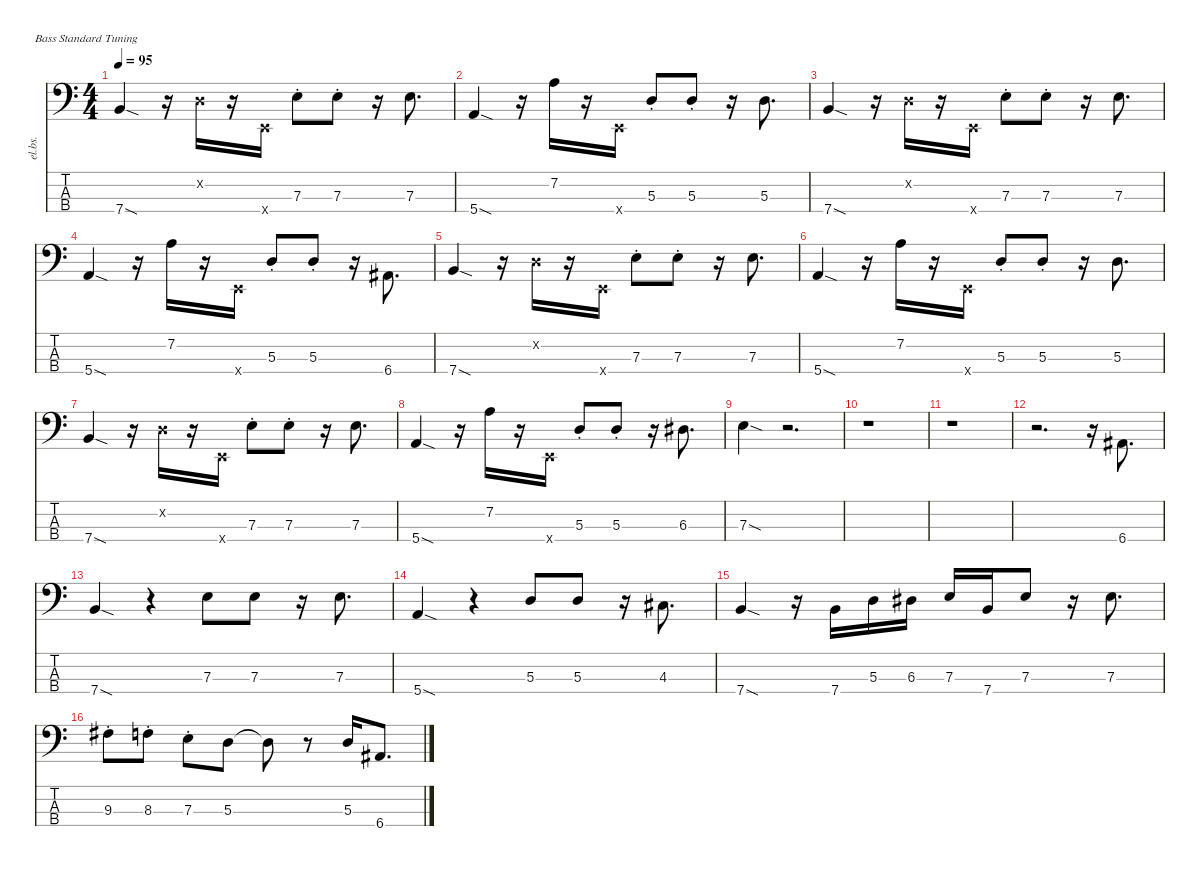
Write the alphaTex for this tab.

\defaultSystemsLayout 4
\hideDynamics
\bracketExtendMode nobrackets
\track ("Electric Bass" "el.bs.") {instrument electricbassfinger}
\staff {score tabs}
\tuning (G2 D2 A1 E1)
\ts (4 4)
\tempo 95
\clef f4
\ks c
7.4{sod}.4{dy mf beam Up} r.16{beam Down} 0.2{x}.16{beam Up} r.16{beam Up} 0.4{x}.16{beam Up} 7.3{st}.8{beam Down} 7.3{st}.8{beam Down} r.16{beam Down} 7.3.8{d beam Down} |
5.4{sod}.4{beam Up} r.16{beam Down} 7.2.16{beam Up} r.16{beam Up} 0.4{x}.16{beam Up} 5.3{st}.8{beam Up} 5.3{st}.8{beam Up} r.16{beam Down} 5.3.8{d beam Down} |
7.4{sod}.4{beam Up} r.16{beam Down} 0.2{x}.16{beam Up} r.16{beam Up} 0.4{x}.16{beam Up} 7.3{st}.8{beam Down} 7.3{st}.8{beam Down} r.16{beam Down} 7.3.8{d beam Down} |
5.4{sod}.4{beam Up} r.16{beam Down} 7.2.16{beam Up} r.16{beam Up} 0.4{x}.16{beam Up} 5.3{st}.8{beam Up} 5.3{st}.8{beam Up} r.16{beam Down} 6.4{acc #}.8{d beam Up} |
7.4{sod}.4{beam Up} r.16{beam Down} 0.2{x}.16{beam Up} r.16{beam Up} 0.4{x}.16{beam Up} 7.3{st}.8{beam Down} 7.3{st}.8{beam Down} r.16{beam Down} 7.3.8{d beam Down} |
5.4{sod}.4{beam Up} r.16{beam Down} 7.2.16{beam Up} r.16{beam Up} 0.4{x}.16{beam Up} 5.3{st}.8{beam Up} 5.3{st}.8{beam Up} r.16{beam Down} 5.3.8{d beam Down} |
7.4{sod}.4{beam Up} r.16{beam Down} 0.2{x}.16{beam Up} r.16{beam Up} 0.4{x}.16{beam Up} 7.3{st}.8{beam Down} 7.3{st}.8{beam Down} r.16{beam Down} 7.3.8{d beam Down} |
5.4{sod}.4{beam Up} r.16{beam Down} 7.2.16{beam Up} r.16{beam Up} 0.4{x}.16{beam Up} 5.3{st}.8{beam Up} 5.3{st}.8{beam Up} r.16{beam Down} 6.3{acc #}.8{d beam Down} |
7.3{sod}.4{beam Down} r.2{d beam Down} |
r.1{beam Down} |
r.1{beam Down} |
r.2{d beam Down} r.16{beam Down} 6.4{acc #}.8{d beam Up} |
7.4{sod}.4{beam Up} r.4{beam Down} 7.3.8{beam Down} 7.3.8{beam Down} r.16{beam Down} 7.3.8{d beam Down} |
5.4{sod}.4{beam Up} r.4{beam Down} 5.3.8{beam Up} 5.3.8{beam Up} r.16{beam Down} 4.3{acc #}.8{d beam Up} |
7.4{sod}.4{beam Up} r.16{beam Down} 7.4.16{beam Up} 5.3.16{beam Up} 6.3{acc #}.16{beam Up} 7.3.16{beam Up} 7.4.16{beam Up} 7.3.8{beam Up} r.16{beam Down} 7.3.8{d beam Down} |
9.3{st acc #}.8{beam Down} 8.3{st}.8{beam Down} 7.3{st}.8{beam Down} 5.3.8{beam Down} 5.3{t}.8{beam Down} r.8{beam Down} 5.3.16{beam Up} 6.4{acc #}.8{d beam Up}
